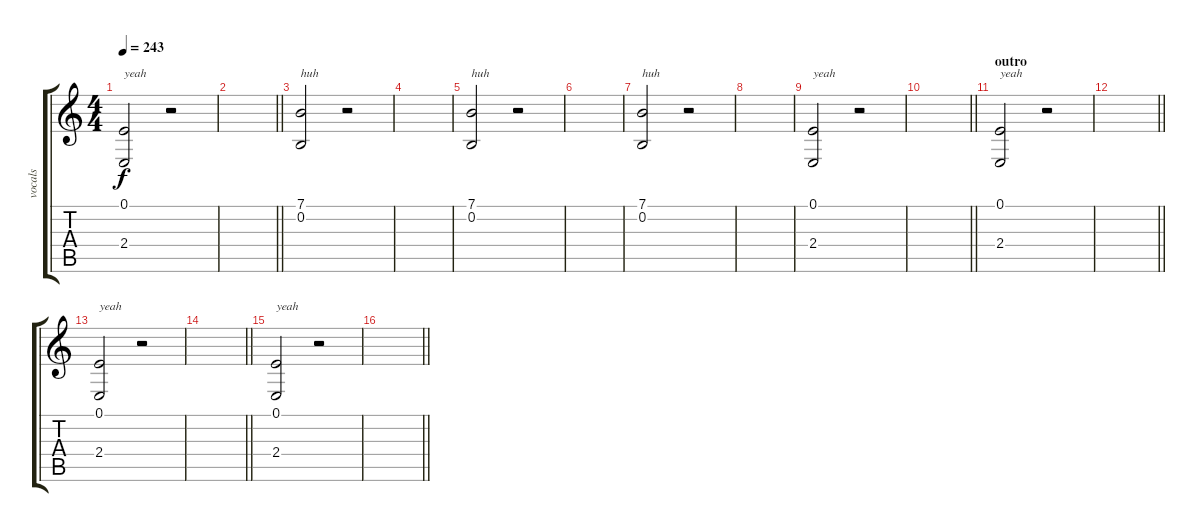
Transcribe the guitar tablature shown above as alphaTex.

\track ("vocals" "vocals") {instrument brasssection}
\staff {score tabs}
\tuning (E4 B3 G3 D3 A2 E2) {hide}
\ts (4 4)
\tempo 243
\clef g2
\ks c
(0.1 2.4).2{txt "yeah" dy f} r.2 |
\barLineRight lightlight
|
(7.1 0.2).2{txt "huh"} r.2 |
|
(7.1 0.2).2{txt "huh"} r.2 |
|
(7.1 0.2).2{txt "huh"} r.2 |
|
(0.1 2.4).2{txt "yeah"} r.2 |
\barLineRight lightlight
|
\section ("" "outro")
(0.1 2.4).2{txt "yeah"} r.2 |
\barLineRight lightlight
|
(0.1 2.4).2{txt "yeah"} r.2 |
\barLineRight lightlight
|
(0.1 2.4).2{txt "yeah"} r.2 |
\barLineRight lightlight
